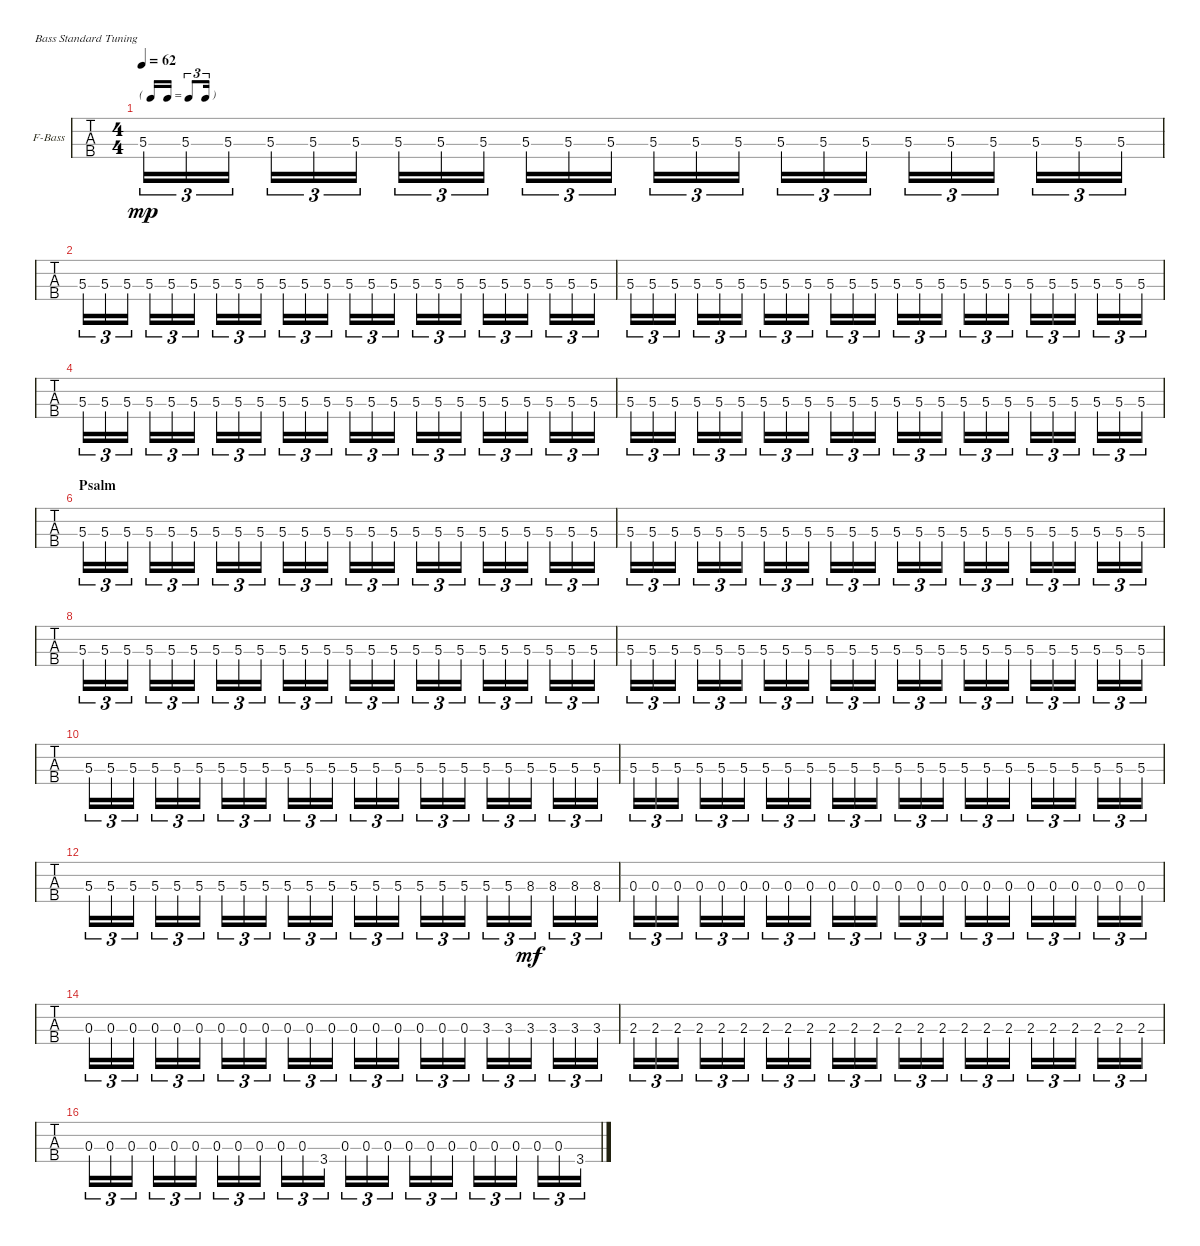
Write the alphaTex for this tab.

\bracketExtendMode nobrackets
\firstSystemTrackNameOrientation horizontal
\otherSystemsTrackNameOrientation horizontal
\defaultBarNumberDisplay FirstOfSystem
\track ("bass" "F-Bass") {instrument fretlessbass}
\staff {tabs}
\tuning (G2 D2 A1 E1)
\ts (4 4)
\tf triplet16th
\tempo 62
\clef f4
\ks c
5.3.16{tu (3 2) dy mp} 5.3.16{tu (3 2)} 5.3.16{tu (3 2)} 5.3.16{tu (3 2)} 5.3.16{tu (3 2)} 5.3.16{tu (3 2)} 5.3.16{tu (3 2)} 5.3.16{tu (3 2)} 5.3.16{tu (3 2)} 5.3.16{tu (3 2)} 5.3.16{tu (3 2)} 5.3.16{tu (3 2)} 5.3.16{tu (3 2)} 5.3.16{tu (3 2)} 5.3.16{tu (3 2)} 5.3.16{tu (3 2)} 5.3.16{tu (3 2)} 5.3.16{tu (3 2)} 5.3.16{tu (3 2)} 5.3.16{tu (3 2)} 5.3.16{tu (3 2)} 5.3.16{tu (3 2)} 5.3.16{tu (3 2)} 5.3.16{tu (3 2)} |
5.3.16{tu (3 2)} 5.3.16{tu (3 2)} 5.3.16{tu (3 2)} 5.3.16{tu (3 2)} 5.3.16{tu (3 2)} 5.3.16{tu (3 2)} 5.3.16{tu (3 2)} 5.3.16{tu (3 2)} 5.3.16{tu (3 2)} 5.3.16{tu (3 2)} 5.3.16{tu (3 2)} 5.3.16{tu (3 2)} 5.3.16{tu (3 2)} 5.3.16{tu (3 2)} 5.3.16{tu (3 2)} 5.3.16{tu (3 2)} 5.3.16{tu (3 2)} 5.3.16{tu (3 2)} 5.3.16{tu (3 2)} 5.3.16{tu (3 2)} 5.3.16{tu (3 2)} 5.3.16{tu (3 2)} 5.3.16{tu (3 2)} 5.3.16{tu (3 2)} |
5.3.16{tu (3 2)} 5.3.16{tu (3 2)} 5.3.16{tu (3 2)} 5.3.16{tu (3 2)} 5.3.16{tu (3 2)} 5.3.16{tu (3 2)} 5.3.16{tu (3 2)} 5.3.16{tu (3 2)} 5.3.16{tu (3 2)} 5.3.16{tu (3 2)} 5.3.16{tu (3 2)} 5.3.16{tu (3 2)} 5.3.16{tu (3 2)} 5.3.16{tu (3 2)} 5.3.16{tu (3 2)} 5.3.16{tu (3 2)} 5.3.16{tu (3 2)} 5.3.16{tu (3 2)} 5.3.16{tu (3 2)} 5.3.16{tu (3 2)} 5.3.16{tu (3 2)} 5.3.16{tu (3 2)} 5.3.16{tu (3 2)} 5.3.16{tu (3 2)} |
5.3.16{tu (3 2)} 5.3.16{tu (3 2)} 5.3.16{tu (3 2)} 5.3.16{tu (3 2)} 5.3.16{tu (3 2)} 5.3.16{tu (3 2)} 5.3.16{tu (3 2)} 5.3.16{tu (3 2)} 5.3.16{tu (3 2)} 5.3.16{tu (3 2)} 5.3.16{tu (3 2)} 5.3.16{tu (3 2)} 5.3.16{tu (3 2)} 5.3.16{tu (3 2)} 5.3.16{tu (3 2)} 5.3.16{tu (3 2)} 5.3.16{tu (3 2)} 5.3.16{tu (3 2)} 5.3.16{tu (3 2)} 5.3.16{tu (3 2)} 5.3.16{tu (3 2)} 5.3.16{tu (3 2)} 5.3.16{tu (3 2)} 5.3.16{tu (3 2)} |
5.3.16{tu (3 2)} 5.3.16{tu (3 2)} 5.3.16{tu (3 2)} 5.3.16{tu (3 2)} 5.3.16{tu (3 2)} 5.3.16{tu (3 2)} 5.3.16{tu (3 2)} 5.3.16{tu (3 2)} 5.3.16{tu (3 2)} 5.3.16{tu (3 2)} 5.3.16{tu (3 2)} 5.3.16{tu (3 2)} 5.3.16{tu (3 2)} 5.3.16{tu (3 2)} 5.3.16{tu (3 2)} 5.3.16{tu (3 2)} 5.3.16{tu (3 2)} 5.3.16{tu (3 2)} 5.3.16{tu (3 2)} 5.3.16{tu (3 2)} 5.3.16{tu (3 2)} 5.3.16{tu (3 2)} 5.3.16{tu (3 2)} 5.3.16{tu (3 2)} |
\section ("" "Psalm")
\scale
0.541445 5.3.16{tu (3 2)} 5.3.16{tu (3 2)} 5.3.16{tu (3 2)} 5.3.16{tu (3 2)} 5.3.16{tu (3 2)} 5.3.16{tu (3 2)} 5.3.16{tu (3 2)} 5.3.16{tu (3 2)} 5.3.16{tu (3 2)} 5.3.16{tu (3 2)} 5.3.16{tu (3 2)} 5.3.16{tu (3 2)} 5.3.16{tu (3 2)} 5.3.16{tu (3 2)} 5.3.16{tu (3 2)} 5.3.16{tu (3 2)} 5.3.16{tu (3 2)} 5.3.16{tu (3 2)} 5.3.16{tu (3 2)} 5.3.16{tu (3 2)} 5.3.16{tu (3 2)} 5.3.16{tu (3 2)} 5.3.16{tu (3 2)} 5.3.16{tu (3 2)} |
\scale
0.458581 5.3.16{tu (3 2)} 5.3.16{tu (3 2)} 5.3.16{tu (3 2)} 5.3.16{tu (3 2)} 5.3.16{tu (3 2)} 5.3.16{tu (3 2)} 5.3.16{tu (3 2)} 5.3.16{tu (3 2)} 5.3.16{tu (3 2)} 5.3.16{tu (3 2)} 5.3.16{tu (3 2)} 5.3.16{tu (3 2)} 5.3.16{tu (3 2)} 5.3.16{tu (3 2)} 5.3.16{tu (3 2)} 5.3.16{tu (3 2)} 5.3.16{tu (3 2)} 5.3.16{tu (3 2)} 5.3.16{tu (3 2)} 5.3.16{tu (3 2)} 5.3.16{tu (3 2)} 5.3.16{tu (3 2)} 5.3.16{tu (3 2)} 5.3.16{tu (3 2)} |
5.3.16{tu (3 2)} 5.3.16{tu (3 2)} 5.3.16{tu (3 2)} 5.3.16{tu (3 2)} 5.3.16{tu (3 2)} 5.3.16{tu (3 2)} 5.3.16{tu (3 2)} 5.3.16{tu (3 2)} 5.3.16{tu (3 2)} 5.3.16{tu (3 2)} 5.3.16{tu (3 2)} 5.3.16{tu (3 2)} 5.3.16{tu (3 2)} 5.3.16{tu (3 2)} 5.3.16{tu (3 2)} 5.3.16{tu (3 2)} 5.3.16{tu (3 2)} 5.3.16{tu (3 2)} 5.3.16{tu (3 2)} 5.3.16{tu (3 2)} 5.3.16{tu (3 2)} 5.3.16{tu (3 2)} 5.3.16{tu (3 2)} 5.3.16{tu (3 2)} |
5.3.16{tu (3 2)} 5.3.16{tu (3 2)} 5.3.16{tu (3 2)} 5.3.16{tu (3 2)} 5.3.16{tu (3 2)} 5.3.16{tu (3 2)} 5.3.16{tu (3 2)} 5.3.16{tu (3 2)} 5.3.16{tu (3 2)} 5.3.16{tu (3 2)} 5.3.16{tu (3 2)} 5.3.16{tu (3 2)} 5.3.16{tu (3 2)} 5.3.16{tu (3 2)} 5.3.16{tu (3 2)} 5.3.16{tu (3 2)} 5.3.16{tu (3 2)} 5.3.16{tu (3 2)} 5.3.16{tu (3 2)} 5.3.16{tu (3 2)} 5.3.16{tu (3 2)} 5.3.16{tu (3 2)} 5.3.16{tu (3 2)} 5.3.16{tu (3 2)} |
5.3.16{tu (3 2)} 5.3.16{tu (3 2)} 5.3.16{tu (3 2)} 5.3.16{tu (3 2)} 5.3.16{tu (3 2)} 5.3.16{tu (3 2)} 5.3.16{tu (3 2)} 5.3.16{tu (3 2)} 5.3.16{tu (3 2)} 5.3.16{tu (3 2)} 5.3.16{tu (3 2)} 5.3.16{tu (3 2)} 5.3.16{tu (3 2)} 5.3.16{tu (3 2)} 5.3.16{tu (3 2)} 5.3.16{tu (3 2)} 5.3.16{tu (3 2)} 5.3.16{tu (3 2)} 5.3.16{tu (3 2)} 5.3.16{tu (3 2)} 5.3.16{tu (3 2)} 5.3.16{tu (3 2)} 5.3.16{tu (3 2)} 5.3.16{tu (3 2)} |
5.3.16{tu (3 2)} 5.3.16{tu (3 2)} 5.3.16{tu (3 2)} 5.3.16{tu (3 2)} 5.3.16{tu (3 2)} 5.3.16{tu (3 2)} 5.3.16{tu (3 2)} 5.3.16{tu (3 2)} 5.3.16{tu (3 2)} 5.3.16{tu (3 2)} 5.3.16{tu (3 2)} 5.3.16{tu (3 2)} 5.3.16{tu (3 2)} 5.3.16{tu (3 2)} 5.3.16{tu (3 2)} 5.3.16{tu (3 2)} 5.3.16{tu (3 2)} 5.3.16{tu (3 2)} 5.3.16{tu (3 2)} 5.3.16{tu (3 2)} 5.3.16{tu (3 2)} 5.3.16{tu (3 2)} 5.3.16{tu (3 2)} 5.3.16{tu (3 2)} |
5.3.16{tu (3 2)} 5.3.16{tu (3 2)} 5.3.16{tu (3 2)} 5.3.16{tu (3 2)} 5.3.16{tu (3 2)} 5.3.16{tu (3 2)} 5.3.16{tu (3 2)} 5.3.16{tu (3 2)} 5.3.16{tu (3 2)} 5.3.16{tu (3 2)} 5.3.16{tu (3 2)} 5.3.16{tu (3 2)} 5.3.16{tu (3 2)} 5.3.16{tu (3 2)} 5.3.16{tu (3 2)} 5.3.16{tu (3 2)} 5.3.16{tu (3 2)} 5.3.16{tu (3 2)} 5.3.16{tu (3 2)} 5.3.16{tu (3 2)} 8.3.16{tu (3 2) dy mf} 8.3.16{tu (3 2)} 8.3.16{tu (3 2)} 8.3.16{tu (3 2)} |
0.3.16{tu (3 2)} 0.3.16{tu (3 2)} 0.3.16{tu (3 2)} 0.3.16{tu (3 2)} 0.3.16{tu (3 2)} 0.3.16{tu (3 2)} 0.3.16{tu (3 2)} 0.3.16{tu (3 2)} 0.3.16{tu (3 2)} 0.3.16{tu (3 2)} 0.3.16{tu (3 2)} 0.3.16{tu (3 2)} 0.3.16{tu (3 2)} 0.3.16{tu (3 2)} 0.3.16{tu (3 2)} 0.3.16{tu (3 2)} 0.3.16{tu (3 2)} 0.3.16{tu (3 2)} 0.3.16{tu (3 2)} 0.3.16{tu (3 2)} 0.3.16{tu (3 2)} 0.3.16{tu (3 2)} 0.3.16{tu (3 2)} 0.3.16{tu (3 2)} |
0.3.16{tu (3 2)} 0.3.16{tu (3 2)} 0.3.16{tu (3 2)} 0.3.16{tu (3 2)} 0.3.16{tu (3 2)} 0.3.16{tu (3 2)} 0.3.16{tu (3 2)} 0.3.16{tu (3 2)} 0.3.16{tu (3 2)} 0.3.16{tu (3 2)} 0.3.16{tu (3 2)} 0.3.16{tu (3 2)} 0.3.16{tu (3 2)} 0.3.16{tu (3 2)} 0.3.16{tu (3 2)} 0.3.16{tu (3 2)} 0.3.16{tu (3 2)} 0.3.16{tu (3 2)} 3.3.16{tu (3 2)} 3.3.16{tu (3 2)} 3.3.16{tu (3 2)} 3.3.16{tu (3 2)} 3.3.16{tu (3 2)} 3.3.16{tu (3 2)} |
2.3.16{tu (3 2)} 2.3.16{tu (3 2)} 2.3.16{tu (3 2)} 2.3.16{tu (3 2)} 2.3.16{tu (3 2)} 2.3.16{tu (3 2)} 2.3.16{tu (3 2)} 2.3.16{tu (3 2)} 2.3.16{tu (3 2)} 2.3.16{tu (3 2)} 2.3.16{tu (3 2)} 2.3.16{tu (3 2)} 2.3.16{tu (3 2)} 2.3.16{tu (3 2)} 2.3.16{tu (3 2)} 2.3.16{tu (3 2)} 2.3.16{tu (3 2)} 2.3.16{tu (3 2)} 2.3.16{tu (3 2)} 2.3.16{tu (3 2)} 2.3.16{tu (3 2)} 2.3.16{tu (3 2)} 2.3.16{tu (3 2)} 2.3.16{tu (3 2)} |
0.3.16{tu (3 2)} 0.3.16{tu (3 2)} 0.3.16{tu (3 2)} 0.3.16{tu (3 2)} 0.3.16{tu (3 2)} 0.3.16{tu (3 2)} 0.3.16{tu (3 2)} 0.3.16{tu (3 2)} 0.3.16{tu (3 2)} 0.3.16{tu (3 2)} 0.3.16{tu (3 2)} 3.4.16{tu (3 2)} 0.3.16{tu (3 2)} 0.3.16{tu (3 2)} 0.3.16{tu (3 2)} 0.3.16{tu (3 2)} 0.3.16{tu (3 2)} 0.3.16{tu (3 2)} 0.3.16{tu (3 2)} 0.3.16{tu (3 2)} 0.3.16{tu (3 2)} 0.3.16{tu (3 2)} 0.3.16{tu (3 2)} 3.4.16{tu (3 2)}
